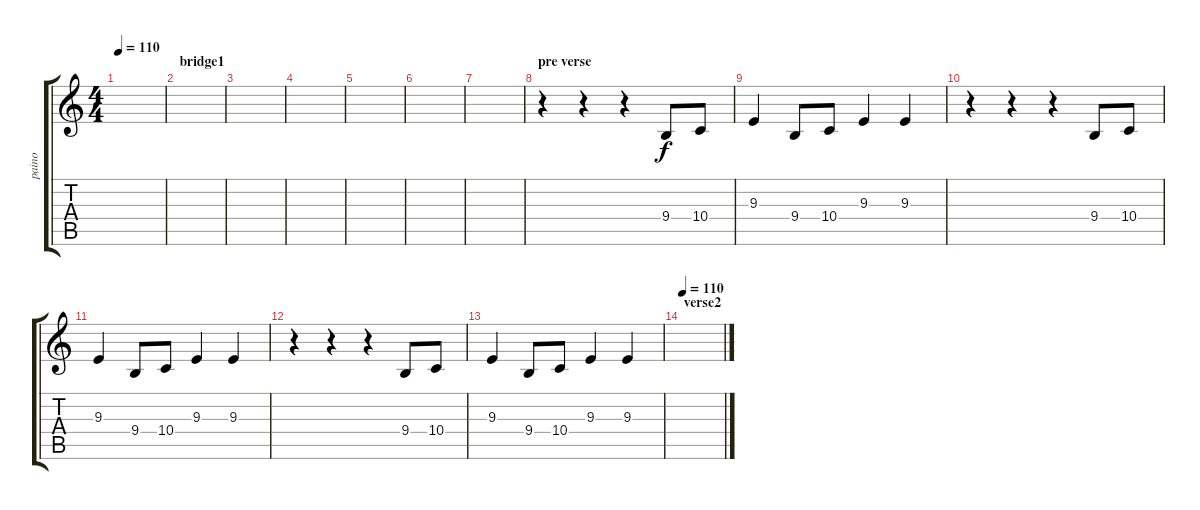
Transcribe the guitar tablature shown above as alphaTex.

\track ("paino" "paino") {instrument acousticgrandpiano}
\staff {score tabs}
\tuning (E4 B3 G3 D3 A2 E2) {hide}
\ts (4 4)
\tempo 110
\clef g2
\ks c
|
\section ("" "bridge1")
|
|
|
|
|
|
\section ("" "pre verse")
r.4 r.4 r.4 9.4.8 10.4.8 |
9.3.4 9.4.8 10.4.8 9.3.4 9.3.4 |
r.4 r.4 r.4 9.4.8 10.4.8 |
9.3.4 9.4.8 10.4.8 9.3.4 9.3.4 |
r.4 r.4 r.4 9.4.8 10.4.8 |
9.3.4 9.4.8 10.4.8 9.3.4 9.3.4 |
\section ("" "verse2")
\tempo 110
